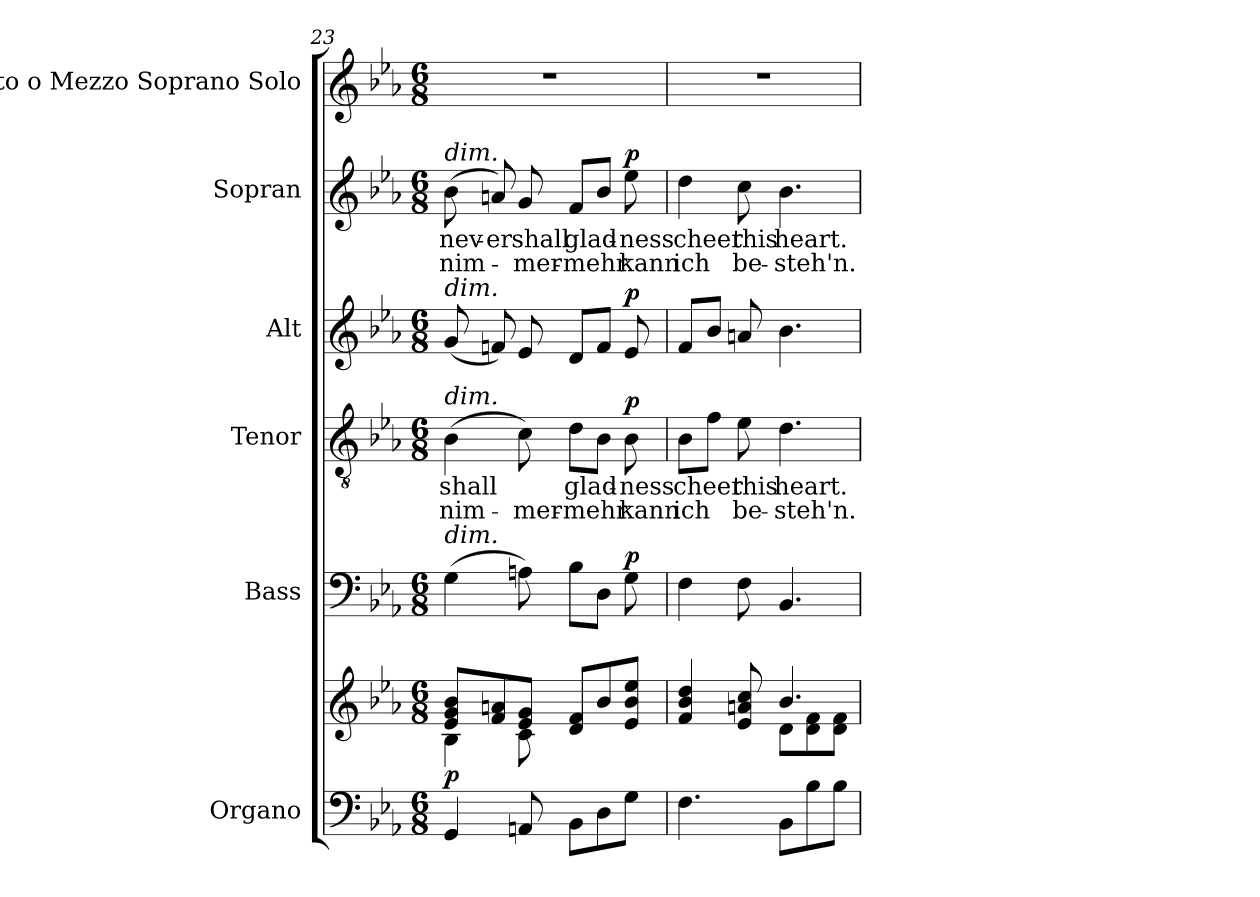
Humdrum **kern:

**kern	**kern	**dynam	**kern	**dynam	**kern	**text	**text	**dynam	**kern	**dynam	**kern	**text	**text	**dynam	**kern
*part6	*part6	*part6	*part5	*part5	*part4	*part4	*part4	*part4	*part3	*part3	*part2	*part2	*part2	*part2	*part1
*staff7	*staff6	*staff6/7	*staff5	*staff5	*staff4	*staff4	*staff4	*staff4	*staff3	*staff3	*staff2	*staff2	*staff2	*staff2	*staff1
*I"Organo	*	*	*I"Bass	*	*I"Tenor	*	*	*	*I"Alt	*	*I"Sopran	*	*	*	*I"Alto o Mezzo Soprano Solo
*	*	*	*I'B	*	*I'T	*	*	*	*I'A	*	*I'S	*	*	*	*I'S o l o
*clefF4	*clefG2	*	*clefF4	*	*clefGv2	*	*	*	*clefG2	*	*clefG2	*	*	*	*clefG2
*k[b-e-a-]	*k[b-e-a-]	*	*k[b-e-a-]	*	*k[b-e-a-]	*	*	*	*k[b-e-a-]	*	*k[b-e-a-]	*	*	*	*k[b-e-a-]
*E-:	*E-:	*	*E-:	*	*E-:	*	*	*	*E-:	*	*E-:	*	*	*	*E-:
*M6/8	*M6/8	*	*M6/8	*	*M6/8	*	*	*	*M6/8	*	*M6/8	*	*	*	*M6/8
=23	=23	=23	=23	=23	=23	=23	=23	=23	=23	=23	=23	=23	=23	=23	=23
*	*^	*	*	*	*	*	*	*	*	*	*	*	*	*	*
!	!	!	!	!	!	!	!	!	!	!	!	!LO:TX:a:i:t=dim.	!	!	!	!
!	!	!	!	!	!	!	!	!	!	!LO:TX:a:i:t=dim.	!	!	!	!	!	!
!	!	!	!	!	!	!LO:TX:a:i:t=dim.	!	!	!	!	!	!	!	!	!	!
!	!	!	!	!LO:TX:a:i:t=dim.	!	!	!	!	!	!	!	!	!	!	!	!
!	!	!	!LO:DY:a=2	!	!	!	!	!	!	!	!	!	!	!	!	!
4GG/	8e-/ 8g/ 8b-/L	4B-\	p	(4G\	.	(4B-\	shall	nim-	.	(8g/	.	(8b-\	nev-	nim-	.	2.r
.	8f/ 8an/	.	.	.	.	.	.	.	.	8fn/)	.	8an/)	-er	.	.	.
8AAn/	8e-/ 8g/J	8c\	.	8An\)	.	8c\)	.	-mer-	.	8e-/	.	8g/	shall	-mer-	.	.
8BB-\L	8d/ 8f/L	4.ryy	.	8B-\L	.	8d\L	glad-	-mehr	.	8d/L	.	8f/L	glad-	-mehr	.	.
8D\	8b-/	.	.	8D\J	.	8B-\J	.	.	.	8f/J	.	8b-/J	.	.	.	.
!	!	!	!	!	!LO:DY:a	!	!	!	!LO:DY:a	!	!LO:DY:a	!	!	!	!LO:DY:a	!
8G\J	8e-/ 8b-/ 8ee-/J	.	.	8G\	p	8B-\	-ness	kann	p	8e-/	p	8ee-\	-ness	kann	p	.
=24	=24	=24	=24	=24	=24	=24	=24	=24	=24	=24	=24	=24	=24	=24	=24	=24
4.F\	4f/ 4b-/ 4dd/	4.ryy	.	4F\	.	8B-\L	cheer	ich	.	8f/L	.	4dd\	cheer	ich	.	2.r
.	.	.	.	.	.	8f\J	.	.	.	8b-/J	.	.	.	.	.	.
.	8e-/ 8an/ 8cc/	.	.	8F\	.	8e-\	this	be-	.	8an/	.	8cc\	this	be-	.	.
8BB-\L	4.b-/	8d\L	.	4.BB-/	.	4.d\	heart.	-steh'n.	.	4.b-\	.	4.b-\	heart.	-steh'n.	.	.
8B-\	.	8d\ 8f\	.	.	.	.	.	.	.	.	.	.	.	.	.	.
8B-\J	.	8d\ 8f\J	.	.	.	.	.	.	.	.	.	.	.	.	.	.
*	*v	*v	*	*	*	*	*	*	*	*	*	*	*	*	*	*
=	=	=	=	=	=	=	=	=	=	=	=	=	=	=	=
*-	*-	*-	*-	*-	*-	*-	*-	*-	*-	*-	*-	*-	*-	*-	*-
